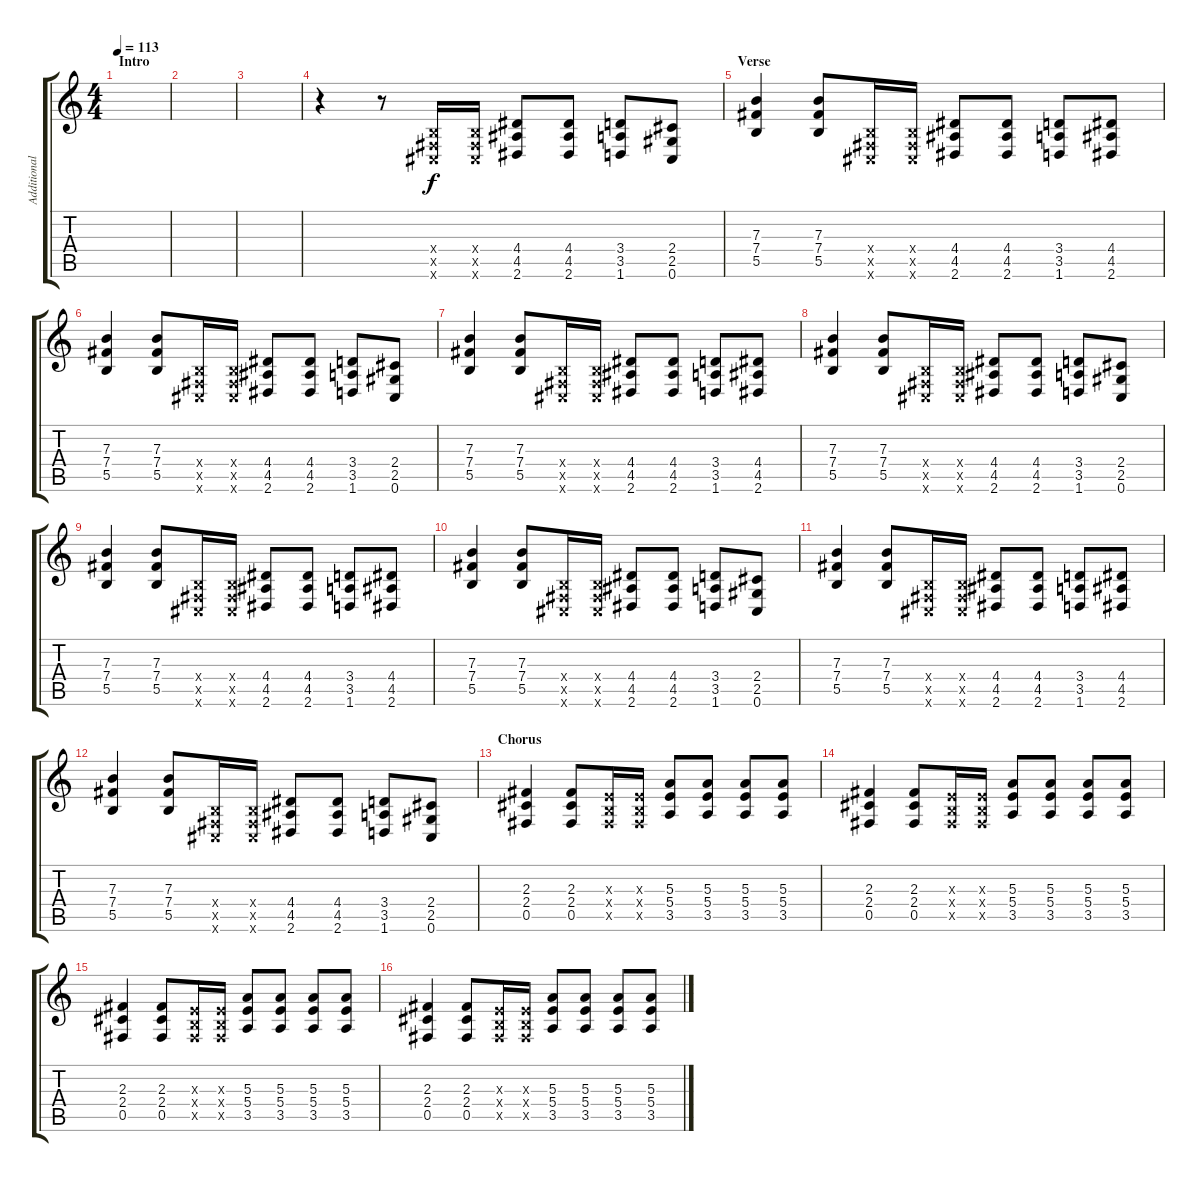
\track ("Additional Guitar" "Additional") {instrument overdrivenguitar}
\staff {score tabs}
\tuning (Db4 Ab3 E3 B2 Gb2 Db2) {hide}
\ts (4 4)
\section ("" "Intro")
\tempo 113
\clef g2
\ks c
|
|
|
r.4 r.8 (0.4{x} 0.5{x} 0.6{x}).16 (0.4{x} 0.5{x} 0.6{x}).16 (4.4 4.5 2.6).8 (4.4 4.5 2.6).8 (3.4 3.5 1.6).8 (2.4 2.5 0.6).8 |
\section ("" "Verse")
(7.3 7.4 5.5).4 (7.3 7.4 5.5).8 (0.4{x} 0.5{x} 0.6{x}).16 (0.4{x} 0.5{x} 0.6{x}).16 (4.4 4.5 2.6).8 (4.4 4.5 2.6).8 (3.4 3.5 1.6).8 (4.4 4.5 2.6).8 |
(7.3 7.4 5.5).4 (7.3 7.4 5.5).8 (0.4{x} 0.5{x} 0.6{x}).16 (0.4{x} 0.5{x} 0.6{x}).16 (4.4 4.5 2.6).8 (4.4 4.5 2.6).8 (3.4 3.5 1.6).8 (2.4 2.5 0.6).8 |
(7.3 7.4 5.5).4 (7.3 7.4 5.5).8 (0.4{x} 0.5{x} 0.6{x}).16 (0.4{x} 0.5{x} 0.6{x}).16 (4.4 4.5 2.6).8 (4.4 4.5 2.6).8 (3.4 3.5 1.6).8 (4.4 4.5 2.6).8 |
(7.3 7.4 5.5).4 (7.3 7.4 5.5).8 (0.4{x} 0.5{x} 0.6{x}).16 (0.4{x} 0.5{x} 0.6{x}).16 (4.4 4.5 2.6).8 (4.4 4.5 2.6).8 (3.4 3.5 1.6).8 (2.4 2.5 0.6).8 |
(7.3 7.4 5.5).4 (7.3 7.4 5.5).8 (0.4{x} 0.5{x} 0.6{x}).16 (0.4{x} 0.5{x} 0.6{x}).16 (4.4 4.5 2.6).8 (4.4 4.5 2.6).8 (3.4 3.5 1.6).8 (4.4 4.5 2.6).8 |
(7.3 7.4 5.5).4 (7.3 7.4 5.5).8 (0.4{x} 0.5{x} 0.6{x}).16 (0.4{x} 0.5{x} 0.6{x}).16 (4.4 4.5 2.6).8 (4.4 4.5 2.6).8 (3.4 3.5 1.6).8 (2.4 2.5 0.6).8 |
(7.3 7.4 5.5).4 (7.3 7.4 5.5).8 (0.4{x} 0.5{x} 0.6{x}).16 (0.4{x} 0.5{x} 0.6{x}).16 (4.4 4.5 2.6).8 (4.4 4.5 2.6).8 (3.4 3.5 1.6).8 (4.4 4.5 2.6).8 |
(7.3 7.4 5.5).4 (7.3 7.4 5.5).8 (0.4{x} 0.5{x} 0.6{x}).16 (0.4{x} 0.5{x} 0.6{x}).16 (4.4 4.5 2.6).8 (4.4 4.5 2.6).8 (3.4 3.5 1.6).8 (2.4 2.5 0.6).8 |
\section ("" "Chorus")
(2.3 2.4 0.5).4 (2.3 2.4 0.5).8 (0.3{x} 0.4{x} 0.5{x}).16 (0.3{x} 0.4{x} 0.5{x}).16 (5.3 5.4 3.5).8 (5.3 5.4 3.5).8 (5.3 5.4 3.5).8 (5.3 5.4 3.5).8 |
(2.3 2.4 0.5).4 (2.3 2.4 0.5).8 (0.3{x} 0.4{x} 0.5{x}).16 (0.3{x} 0.4{x} 0.5{x}).16 (5.3 5.4 3.5).8 (5.3 5.4 3.5).8 (5.3 5.4 3.5).8 (5.3 5.4 3.5).8 |
(2.3 2.4 0.5).4 (2.3 2.4 0.5).8 (0.3{x} 0.4{x} 0.5{x}).16 (0.3{x} 0.4{x} 0.5{x}).16 (5.3 5.4 3.5).8 (5.3 5.4 3.5).8 (5.3 5.4 3.5).8 (5.3 5.4 3.5).8 |
(2.3 2.4 0.5).4 (2.3 2.4 0.5).8 (0.3{x} 0.4{x} 0.5{x}).16 (0.3{x} 0.4{x} 0.5{x}).16 (5.3 5.4 3.5).8 (5.3 5.4 3.5).8 (5.3 5.4 3.5).8 (5.3 5.4 3.5).8
